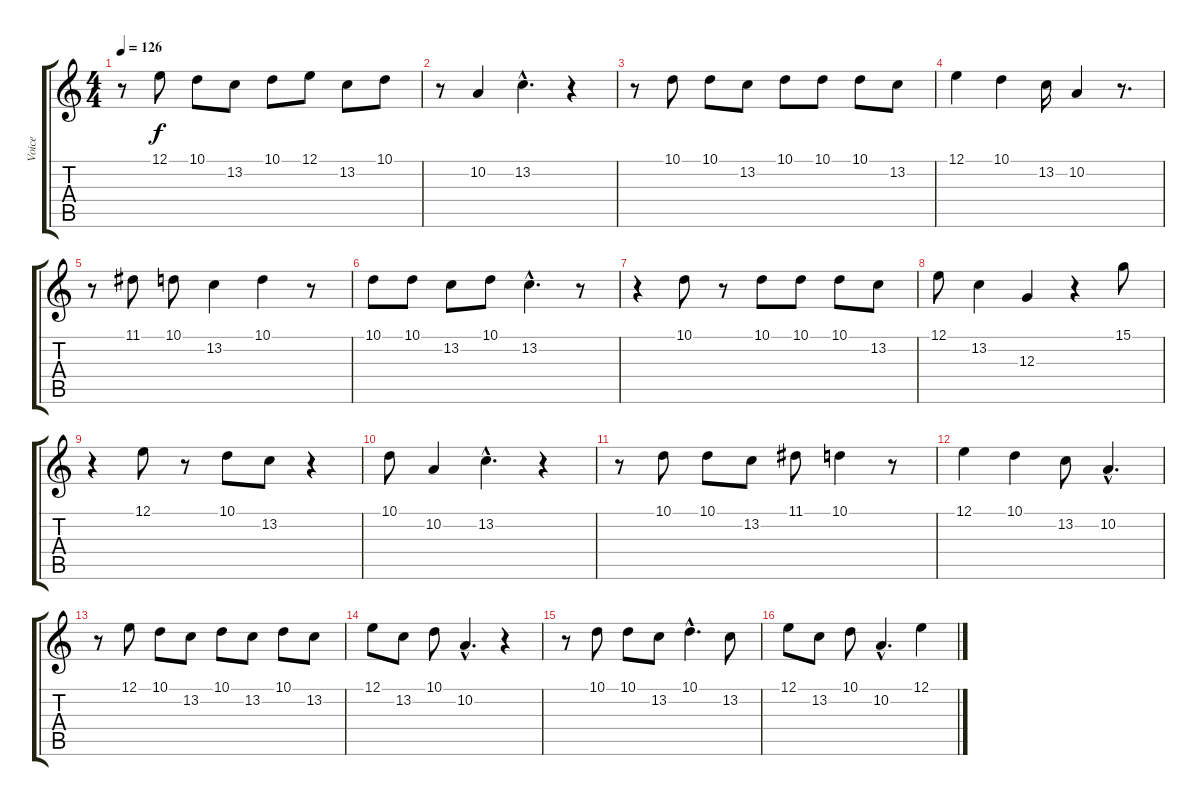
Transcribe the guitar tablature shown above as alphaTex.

\track ("Voice" "Voice") {instrument pad3polysynth}
\staff {score tabs}
\tuning (E4 B3 G3 D3 A2 E2) {hide}
\ts (4 4)
\tempo 126
\clef g2
\ks c
r.8{dy f} 12.1.8 10.1.8 13.2.8 10.1.8 12.1.8 13.2.8 10.1.8 |
r.8 10.2.4 13.2{hac}.4{d} r.4 |
r.8 10.1.8 10.1.8 13.2.8 10.1.8 10.1.8 10.1.8 13.2.8 |
12.1.4 10.1.4 13.2.16 10.2.4 r.8{d} |
r.8 11.1.8 10.1.8 13.2.4 10.1.4 r.8 |
10.1.8 10.1.8 13.2.8 10.1.8 13.2{hac}.4{d} r.8 |
r.4 10.1.8 r.8 10.1.8 10.1.8 10.1.8 13.2.8 |
12.1.8 13.2.4 12.3.4 r.4 15.1.8 |
r.4 12.1.8 r.8 10.1.8 13.2.8 r.4 |
10.1.8 10.2.4 13.2{hac}.4{d} r.4 |
r.8 10.1.8 10.1.8 13.2.8 11.1.8 10.1.4 r.8 |
12.1.4 10.1.4 13.2.8 10.2{hac}.4{d} |
r.8 12.1.8 10.1.8 13.2.8 10.1.8 13.2.8 10.1.8 13.2.8 |
12.1.8 13.2.8 10.1.8 10.2{hac}.4{d} r.4 |
r.8 10.1.8 10.1.8 13.2.8 10.1{hac}.4{d} 13.2.8 |
12.1.8 13.2.8 10.1.8 10.2{hac}.4{d} 12.1.4
